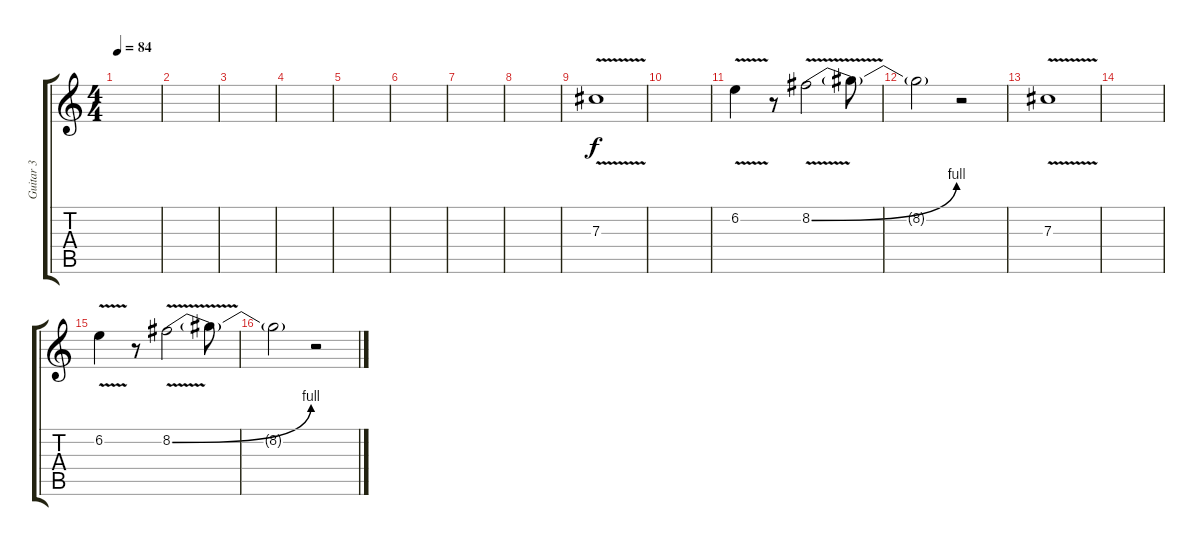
\track ("Guitar 3" "Guitar 3") {instrument electricguitarmuted}
\staff {score tabs}
\tuning (Eb4 Bb3 Gb3 Db3 Ab2 Db2) {hide}
\ts (4 4)
\tempo 84
\clef g2
\ks c
|
|
|
|
|
|
|
|
7.3{v}.1 |
|
6.2{v}.4 r.8 8.2{be (bend 0 0 60 4) v}.2 8.2{t}.8 |
8.2{t}.2 r.2 |
7.3{v}.1 |
|
6.2{v}.4 r.8 8.2{be (bend 0 0 60 4) v}.2 8.2{t}.8 |
8.2{t}.2 r.2
